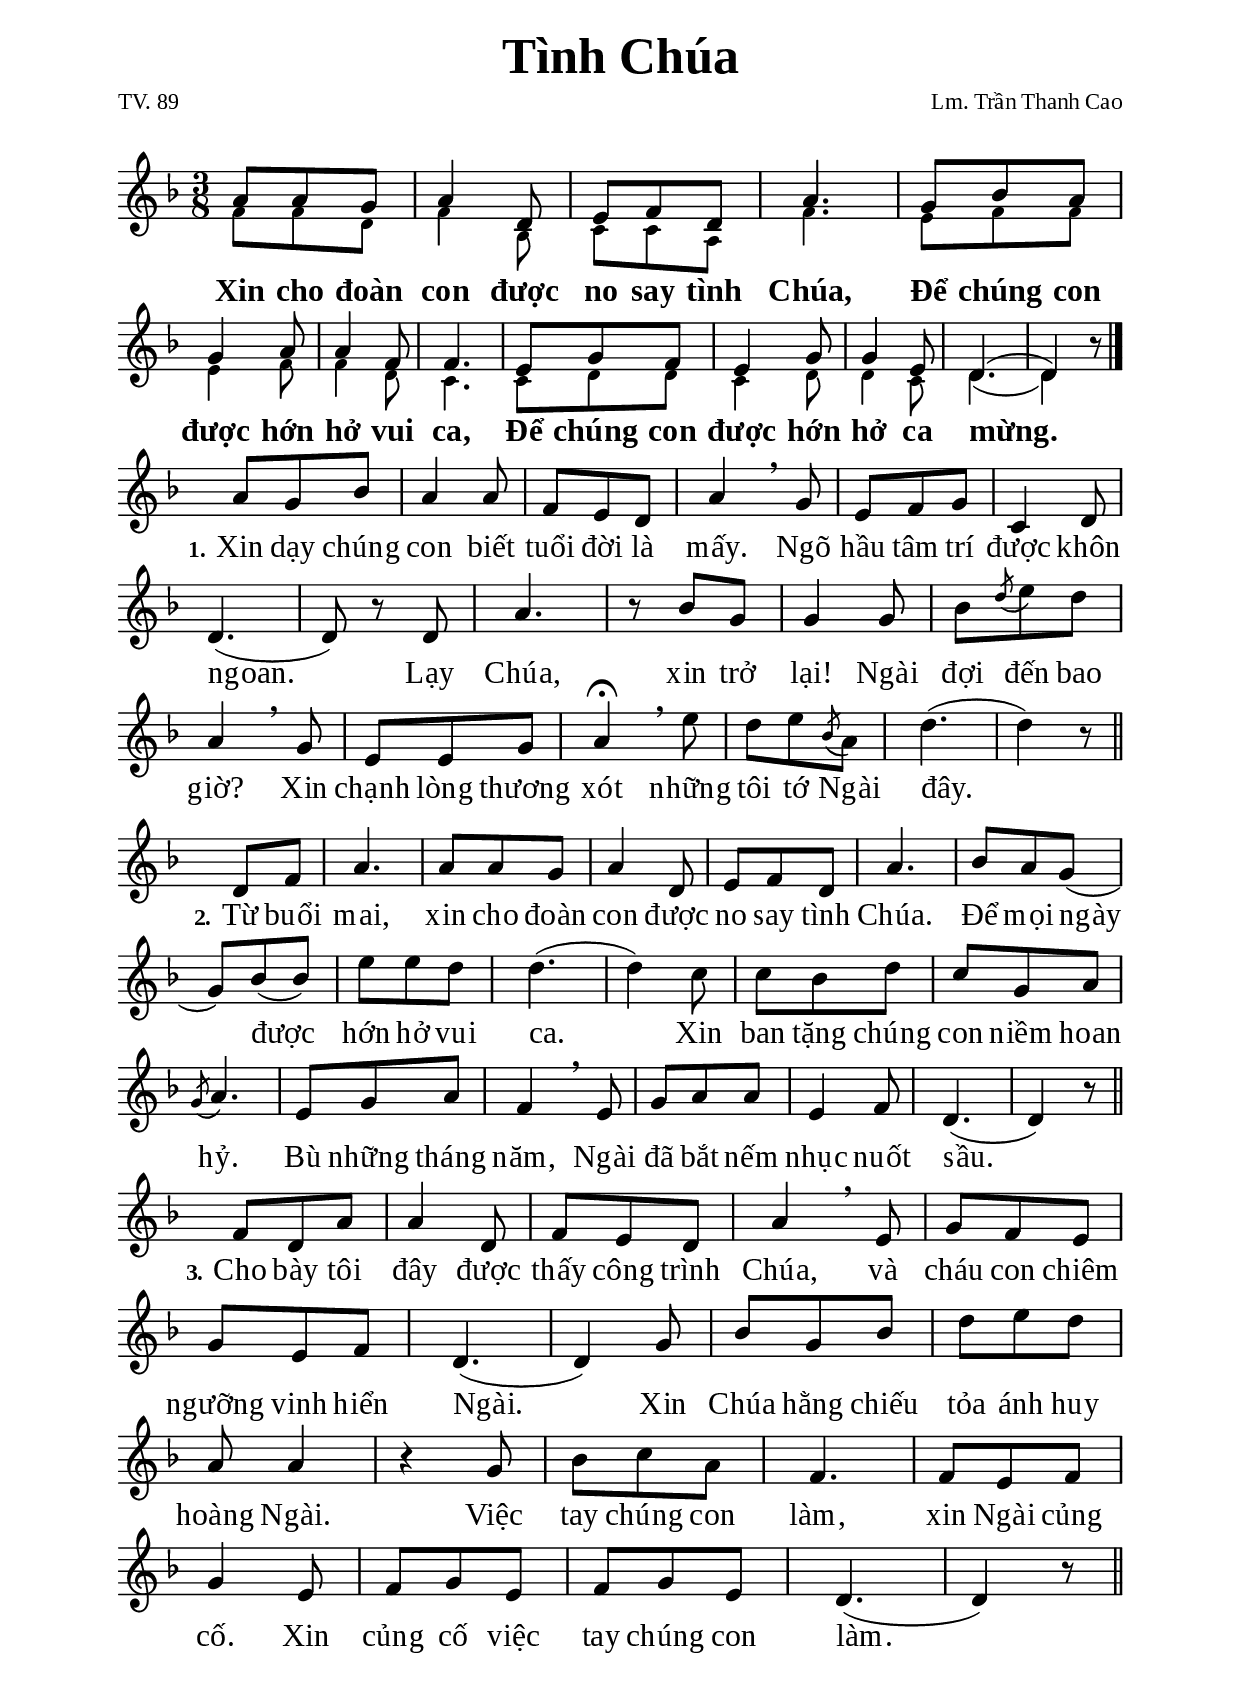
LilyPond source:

% Cài đặt chung
\version "2.20.0"
\include "english.ly"

\header {
  title = \markup { \fontsize #3 "Tình Chúa" }
  poet = "TV. 89"
  composer = "Lm. Trần Thanh Cao"
  arranger = " "
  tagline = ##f
}

\paper {
  #(set-paper-size "a4")
  top-margin = 10\mm
  bottom-margin = 10\mm
  left-margin = 20\mm
  right-margin = 20\mm
  indent = #0
  #(define fonts
    (make-pango-font-tree
      "Liberation Serif"
      "Liberation Serif"
      "Liberation Serif"
      (/ 20 20)))
  page-count = #1
}

% Nhạc điệp khúc
nhacDiepKhucSop = \relative c'' {
  a8 a g |
  a4 d,8 |
  e f d |
  a'4. |
  g8 bf a |
  g4 a8 |
  a4 f8 |
  f4. |
  e8 g f |
  e4 g8 |
  g4 e8 |
  d4. ( |
  d4) r8 \bar "|."
}

nhacDiepKhucBas = \relative c' {
  f8 f d |
  f4 bf,8 |
  c c a |
  f'4. |
  e8 f f |
  e4 f8 |
  f4 d8 |
  c4. |
  c8 d d |
  c4 d8 |
  d4 c8 |
  d4. ( |
  d4) r8
}

% Nhạc phiên khúc
nhacPhienKhucMot = \relative c'' {
  a8 g bf |
  a4 a8 |
  f e d |
  a'4 \breathe g8 |
  e f g |
  c,4 d8 |
  d4. ( |
  d8) r d |
  a'4. |
  r8 bf g |
  g4 g8 |
  bf \acciaccatura d8 e d |
  a4 \breathe g8 |
  e e g |
  a4 \fermata \breathe e'8 |
  d e \acciaccatura bf8 a |
  d4. ( |
  d4) r8 \bar "||"
}

nhacPhienKhucHai = \relative c' {
  \partial 4 d8 f |
  a4. |
  a8 a g |
  a4 d,8 |
  e f d |
  a'4. |
  bf8 a g ( |
  g) bf (bf) |
  e e d |
  d4. ( |
  d4) c8 |
  c bf d |
  c g a |
  \acciaccatura g8 a4. |
  e8 g a |
  f4 \breathe e8 |
  g a a |
  e4 f8 |
  d4. ( |
  d4) r8 \bar "||"
}

nhacPhienKhucBa = \relative c' {
  f8 d a' |
  a4 d,8 |
  f e d |
  a'4 \breathe e8 |
  g f e |
  g e f |
  d4. ( |
  d4) g8 |
  bf g bf |
  d e d |
  a a4 |
  r4 g8 |
  bf c a |
  f4. |
  f8 e f |
  g4 e8 |
  f g e |
  f g e |
  d4. ( |
  d4) r8 \bar "||"
}

% Lời điệp khúc
loiDiepKhuc = \lyricmode {
  Xin cho đoàn con được no say tình Chúa,
  Để chúng con được hớn hở vui ca,
  Để chúng con được hớn hở ca mừng.
}

% Lời phiên khúc
loiPhienKhucMot = \lyricmode {
  \set stanza = #"1."
  Xin dạy chúng con biết tuổi đời là mấy.
  Ngõ hầu tâm trí được khôn ngoan.
  Lạy Chúa, xin trở lại!
  Ngài đợi đến bao giờ?
  Xin chạnh lòng thương xót những tôi tớ Ngài đây.
}

loiPhienKhucHai = \lyricmode {
  \set stanza = #"2."
  Từ buổi mai, xin cho đoàn con được no say tình Chúa.
  Để mọi ngày được hớn hở vui ca.
  Xin ban tặng chúng con niềm hoan hỷ.
  Bù những tháng năm, Ngài đã bắt nếm nhục nuốt sầu.
}

loiPhienKhucBa = \lyricmode {
  \set stanza = #"3."
  Cho bày tôi đây được thấy công trình Chúa,
  và cháu con chiêm ngưỡng vinh hiển Ngài.
  Xin Chúa hằng chiếu tỏa ánh huy hoàng Ngài.
  Việc tay chúng con làm, xin Ngài củng cố.
  Xin củng cố việc tay chúng con làm.
}


% Dàn trang
\score {
  \new ChoirStaff <<
    \new Staff = diepKhuc \with {
        \consists "Merge_rests_engraver"
        \magnifyStaff #(magstep +1)
      }
      <<
      \new Voice = beSop {
        \voiceOne \key f \major \time 3/8 \nhacDiepKhucSop
      }
      \new Voice = beBas {
        \override NoteHead.font-size = #-2
        \voiceTwo \key f \major \time 3/8 \nhacDiepKhucBas
      }
    >>
    \new Lyrics \lyricsto beSop \loiDiepKhuc
  >>
  \layout {
    \override Lyrics.LyricText.font-series = #'bold
    \override Lyrics.LyricText.font-size = #+3
    \override Lyrics.LyricSpace.minimum-distance = #1.0
    \override Score.BarNumber.break-visibility = ##(#f #f #f)
    \override Score.SpacingSpanner.uniform-stretching = ##t
  }
}

\score {
  \new ChoirStaff <<
    \new Staff = phienKhuc \with {
        \magnifyStaff #(magstep +1)
      }
      <<
      \new Voice = beSop {
        \key f \major \time 3/8 \nhacPhienKhucMot
      }
    >>
    \new Lyrics \lyricsto beSop \loiPhienKhucMot
  >>
  \layout {
    \override Staff.TimeSignature.transparent = ##t
    \override Lyrics.LyricText.font-size = #+3
    \override Lyrics.LyricSpace.minimum-distance = #0.5
    \override Score.BarNumber.break-visibility = ##(#f #f #f)
    \override Score.SpacingSpanner.uniform-stretching = ##t
  }
}

\score {
  \new ChoirStaff <<
    \new Staff = phienKhuc \with {
        \magnifyStaff #(magstep +1)
      }
      <<
      \new Voice = beSop {
        \key f \major \time 3/8 \nhacPhienKhucHai
      }
    >>
    \new Lyrics \lyricsto beSop \loiPhienKhucHai
  >>
  \layout {
    \override Staff.TimeSignature.transparent = ##t
    \override Lyrics.LyricText.font-size = #+3
    \override Lyrics.LyricSpace.minimum-distance = #0.5
    \override Score.BarNumber.break-visibility = ##(#f #f #f)
    \override Score.SpacingSpanner.uniform-stretching = ##t
  }
}

\score {
  \new ChoirStaff <<
    \new Staff = phienKhuc \with {
        \magnifyStaff #(magstep +1)
      }
      <<
      \new Voice = beSop {
        \key f \major \time 3/8 \nhacPhienKhucBa
      }
    >>
    \new Lyrics \lyricsto beSop \loiPhienKhucBa
  >>
  \layout {
    \override Staff.TimeSignature.transparent = ##t
    \override Lyrics.LyricText.font-size = #+3
    \override Lyrics.LyricSpace.minimum-distance = #0.5
    \override Score.BarNumber.break-visibility = ##(#f #f #f)
    \override Score.SpacingSpanner.uniform-stretching = ##t
  }
}
